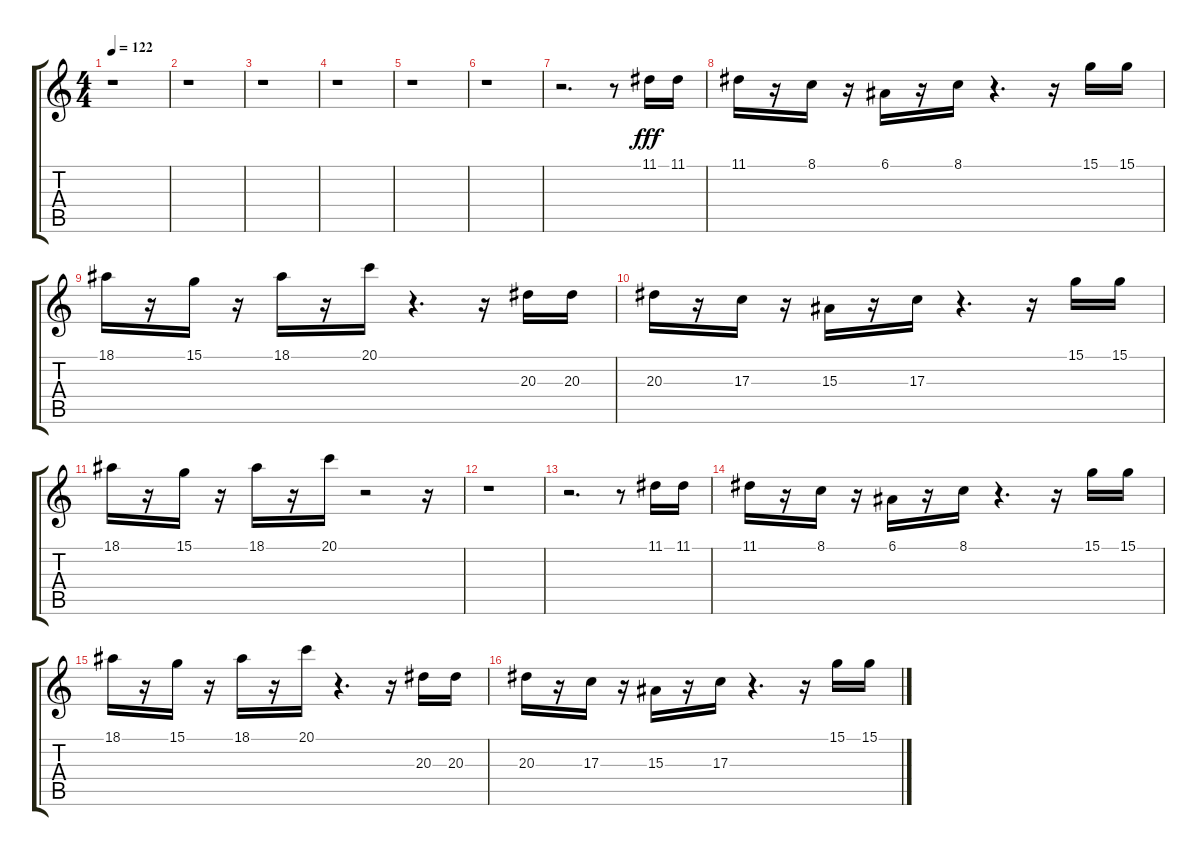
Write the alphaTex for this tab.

\track "" {instrument synthbrass2}
\staff {score tabs}
\tuning (E4 B3 G3 D3 A2 E2) {hide}
\ts (4 4)
\tempo 122
\clef g2
\ks c
r.1{dy fff} |
r.1 |
r.1 |
r.1 |
r.1 |
r.1 |
r.2{d} r.8 11.1.16 11.1.16 |
11.1.16 r.16 8.1.16 r.16 6.1.16 r.16 8.1.16 r.4{d} r.16 15.1.16 15.1.16 |
18.1.16 r.16 15.1.16 r.16 18.1.16 r.16 20.1.16 r.4{d} r.16 20.3.16 20.3.16 |
20.3.16 r.16 17.3.16 r.16 15.3.16 r.16 17.3.16 r.4{d} r.16 15.1.16 15.1.16 |
18.1.16 r.16 15.1.16 r.16 18.1.16 r.16 20.1.16 r.2 r.16 |
r.1 |
r.2{d} r.8 11.1.16 11.1.16 |
11.1.16 r.16 8.1.16 r.16 6.1.16 r.16 8.1.16 r.4{d} r.16 15.1.16 15.1.16 |
18.1.16 r.16 15.1.16 r.16 18.1.16 r.16 20.1.16 r.4{d} r.16 20.3.16 20.3.16 |
20.3.16 r.16 17.3.16 r.16 15.3.16 r.16 17.3.16 r.4{d} r.16 15.1.16 15.1.16
